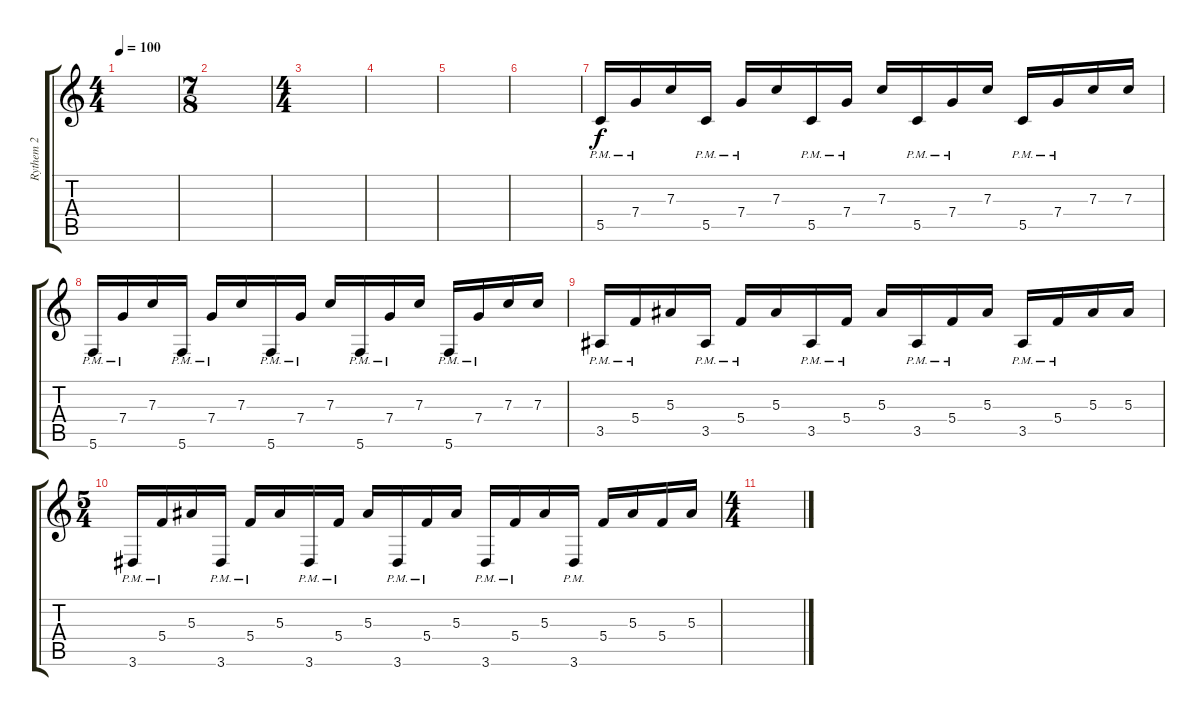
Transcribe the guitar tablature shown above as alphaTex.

\track ("Rythem 2" "Rythem 2") {instrument electricguitarclean}
\staff {score tabs}
\tuning (D4 A3 F3 C3 G2 C2) {hide}
\ts (4 4)
\tempo 100
\clef g2
\ks c
|
\ts (7 8)
|
\ts (4 4)
|
|
|
|
5.5{pm}.16 7.4{pm}.16 7.3.16 5.5{pm}.16 7.4{pm}.16 7.3.16 5.5{pm}.16 7.4{pm}.16 7.3.16 5.5{pm}.16 7.4{pm}.16 7.3.16 5.5{pm}.16 7.4{pm}.16 7.3.16 7.3.16 |
5.6{pm}.16 7.4{pm}.16 7.3.16 5.6{pm}.16 7.4{pm}.16 7.3.16 5.6{pm}.16 7.4{pm}.16 7.3.16 5.6{pm}.16 7.4{pm}.16 7.3.16 5.6{pm}.16 7.4{pm}.16 7.3.16 7.3.16 |
3.5{pm}.16 5.4{pm}.16 5.3.16 3.5{pm}.16 5.4{pm}.16 5.3.16 3.5{pm}.16 5.4{pm}.16 5.3.16 3.5{pm}.16 5.4{pm}.16 5.3.16 3.5{pm}.16 5.4{pm}.16 5.3.16 5.3.16 |
\ts (5 4)
3.6{pm}.16 5.4{pm}.16 5.3.16 3.6{pm}.16 5.4{pm}.16 5.3.16 3.6{pm}.16 5.4{pm}.16 5.3.16 3.6{pm}.16 5.4{pm}.16 5.3.16 3.6{pm}.16 5.4{pm}.16 5.3.16 3.6{pm}.16 5.4.16 5.3.16 5.4.16 5.3.16 |
\ts (4 4)
